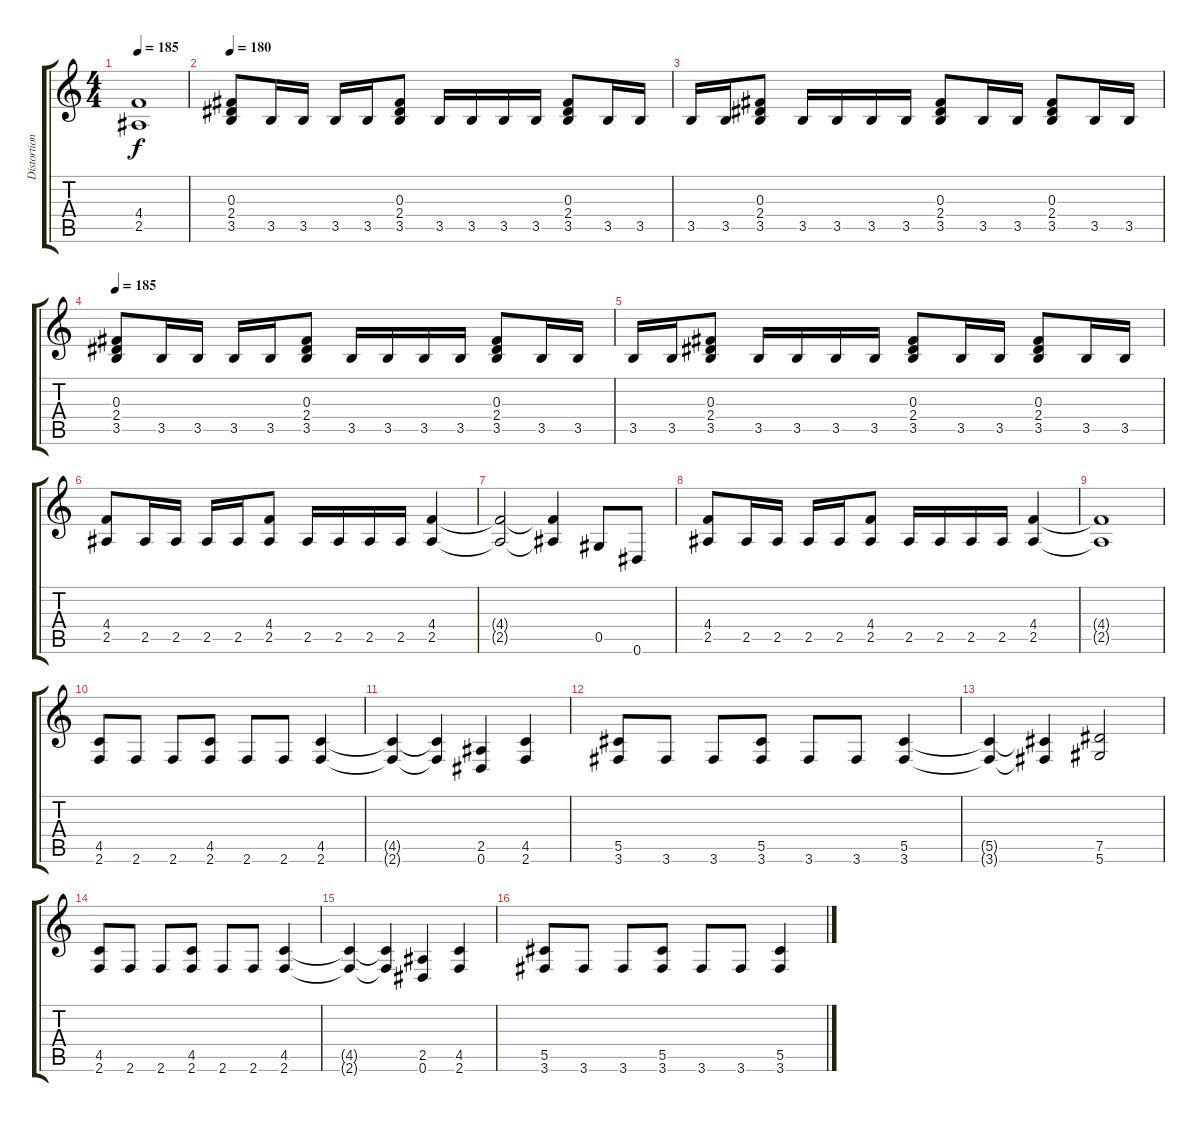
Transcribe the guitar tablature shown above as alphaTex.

\track ("Distortion Guitar" "Distortion") {instrument distortionguitar}
\staff {score tabs}
\tuning (Eb4 Bb3 Gb3 Db3 Ab2 Eb2) {hide}
\ts (4 4)
\tempo 185
\clef g2
\ks c
(4.4{t} 2.5{t}).1{dy f} |
\tempo 180
(0.3 2.4 3.5).8 3.5.16 3.5.16 3.5.16 3.5.16 (0.3 2.4 3.5).8 3.5.16 3.5.16 3.5.16 3.5.16 (0.3 2.4 3.5).8 3.5.16 3.5.16 |
3.5.16 3.5.16 (0.3 2.4 3.5).8 3.5.16 3.5.16 3.5.16 3.5.16 (0.3 2.4 3.5).8 3.5.16 3.5.16 (0.3 2.4 3.5).8 3.5.16 3.5.16 |
\tempo 185
(0.3 2.4 3.5).8 3.5.16 3.5.16 3.5.16 3.5.16 (0.3 2.4 3.5).8 3.5.16 3.5.16 3.5.16 3.5.16 (0.3 2.4 3.5).8 3.5.16 3.5.16 |
3.5.16 3.5.16 (0.3 2.4 3.5).8 3.5.16 3.5.16 3.5.16 3.5.16 (0.3 2.4 3.5).8 3.5.16 3.5.16 (0.3 2.4 3.5).8 3.5.16 3.5.16 |
(4.4 2.5).8 2.5.16 2.5.16 2.5.16 2.5.16 (4.4 2.5).8 2.5.16 2.5.16 2.5.16 2.5.16 (4.4 2.5).4 |
(4.4{t} 2.5{t}).2 (4.4{t} 2.5{t}).4 0.5.8 0.6.8 |
(4.4 2.5).8 2.5.16 2.5.16 2.5.16 2.5.16 (4.4 2.5).8 2.5.16 2.5.16 2.5.16 2.5.16 (4.4 2.5).4 |
(4.4{t} 2.5{t}).1 |
(4.5 2.6).8 2.6.8 2.6.8 (4.5 2.6).8 2.6.8 2.6.8 (4.5 2.6).4 |
(4.5{t} 2.6{t}).4 (4.5{t} 2.6{t}).4 (2.5 0.6).4 (4.5 2.6).4 |
(5.5 3.6).8 3.6.8 3.6.8 (5.5 3.6).8 3.6.8 3.6.8 (5.5 3.6).4 |
(5.5{t} 3.6{t}).4 (5.5{t} 3.6{t}).4 (7.5 5.6).2 |
(4.5 2.6).8 2.6.8 2.6.8 (4.5 2.6).8 2.6.8 2.6.8 (4.5 2.6).4 |
(4.5{t} 2.6{t}).4 (4.5{t} 2.6{t}).4 (2.5 0.6).4 (4.5 2.6).4 |
(5.5 3.6).8 3.6.8 3.6.8 (5.5 3.6).8 3.6.8 3.6.8 (5.5 3.6).4
